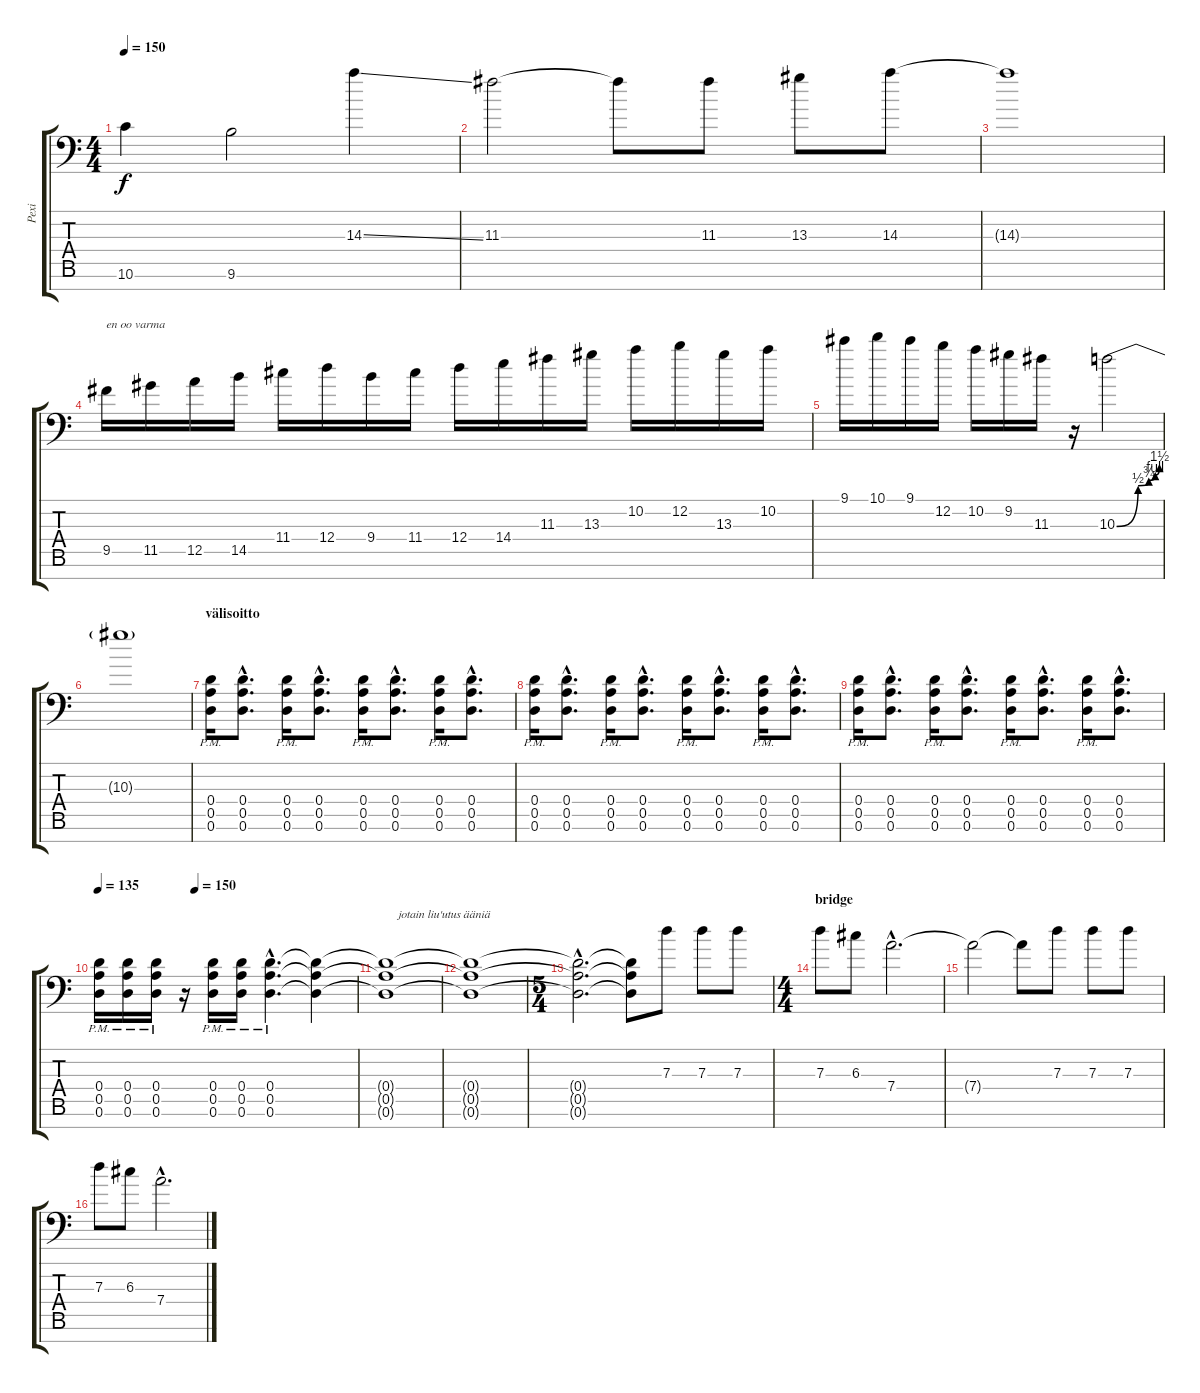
\track ("Pexi" "Pexi") {instrument distortionguitar}
\staff {score tabs}
\tuning (E4 B3 G3 D3 A2 D2 A1) {hide}
\ts (4 4)
\tempo 150
\clef f4
\ks c
10.6{t}.4{dy f} 9.6.2 14.3{ss}.4 |
11.3.2 11.3{t}.8 11.3.8 13.3.8 14.3.8 |
14.3{t}.1 |
9.5.16{txt "en oo varma"} 11.5.16 12.5.16 14.5.16 11.4.16 12.4.16 9.4.16 11.4.16 12.4.16 14.4.16 11.3.16 13.3.16 10.2.16 12.2.16 13.3.16 10.2.16 |
9.1.16 10.1.16 9.1.16 12.2.16 10.2.16 9.2.16 11.3.16 r.16 10.3{be (custom 0 0 30 2 45 3 54 4 60 6)}.2 |
10.3{t}.1 |
\section ("" "välisoitto")
(0.4{pm} 0.5{pm} 0.6{pm}).16 (0.4{hac} 0.5{hac} 0.6{hac}).8{d} (0.4{pm} 0.5{pm} 0.6{pm}).16 (0.4{hac} 0.5{hac} 0.6{hac}).8{d} (0.4{pm} 0.5{pm} 0.6{pm}).16 (0.4{hac} 0.5{hac} 0.6{hac}).8{d} (0.4{pm} 0.5{pm} 0.6{pm}).16 (0.4{hac} 0.5{hac} 0.6{hac}).8{d} |
(0.4{pm} 0.5{pm} 0.6{pm}).16 (0.4{hac} 0.5{hac} 0.6{hac}).8{d} (0.4{pm} 0.5{pm} 0.6{pm}).16 (0.4{hac} 0.5{hac} 0.6{hac}).8{d} (0.4{pm} 0.5{pm} 0.6{pm}).16 (0.4{hac} 0.5{hac} 0.6{hac}).8{d} (0.4{pm} 0.5{pm} 0.6{pm}).16 (0.4{hac} 0.5{hac} 0.6{hac}).8{d} |
(0.4{pm} 0.5{pm} 0.6{pm}).16 (0.4{hac} 0.5{hac} 0.6{hac}).8{d} (0.4{pm} 0.5{pm} 0.6{pm}).16 (0.4{hac} 0.5{hac} 0.6{hac}).8{d} (0.4{pm} 0.5{pm} 0.6{pm}).16 (0.4{hac} 0.5{hac} 0.6{hac}).8{d} (0.4{pm} 0.5{pm} 0.6{pm}).16 (0.4{hac} 0.5{hac} 0.6{hac}).8{d} |
\tempo (150 0.375)
\tempo 135
(0.4{pm} 0.5{pm} 0.6{pm}).16 (0.4{pm} 0.5{pm} 0.6{pm}).16 (0.4{pm} 0.5{pm} 0.6{pm}).16 r.16 (0.4{pm} 0.5{pm} 0.6{pm}).16 (0.4{pm} 0.5{pm} 0.6{pm}).16 (0.4{hac} 0.5{hac} 0.6{hac pm}).4{d} (0.4{t} 0.5{t} 0.6{t}).4 |
(0.4{t} 0.5{t} 0.6{t}).1{txt "    jotain liu'utus ääniä"} |
(0.4{t} 0.5{t} 0.6{t}).1 |
\ts (5 4)
(0.4{hac t} 0.5{hac t} 0.6{hac t}).2{d} (0.4{t} 0.5{t} 0.6{t}).8 7.3.8 7.3.8 7.3.8 |
\ts (4 4)
\section ("" "bridge")
7.3.8 6.3.8 7.4{hac}.2{d} |
7.4{t}.2 7.4{t}.8 7.3.8 7.3.8 7.3.8 |
7.3.8 6.3.8 7.4{hac}.2{d}
